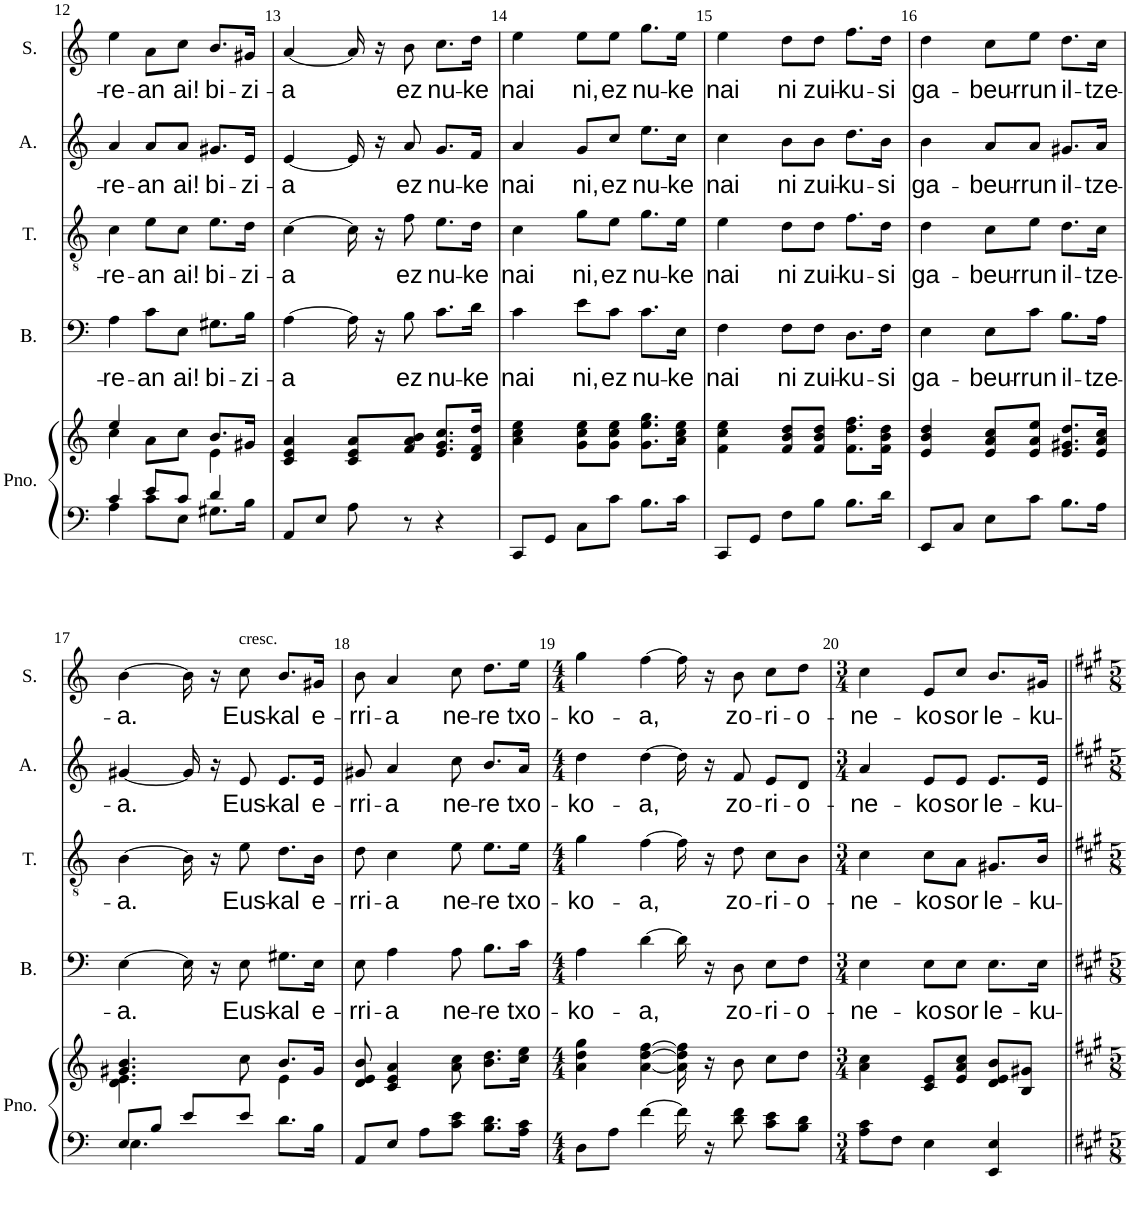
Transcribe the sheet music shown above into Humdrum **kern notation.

**kern	**kern	**kern	**text	**kern	**text	**kern	**text	**kern	**text
*part5	*part5	*part4	*part4	*part3	*part3	*part2	*part2	*part1	*part1
*staff6	*staff5	*staff4	*staff4	*staff3	*staff3	*staff2	*staff2	*staff1	*staff1
*I"Piano	*	*I"Basse	*	*I"Tenor	*	*I"Alto	*	*I"Soprano	*
*I'Pno.	*	*I'B.	*	*I'T.	*	*I'A.	*	*I'S.	*
!!LO:PB:g=z
*clefF4	*clefG2	*clefF4	*	*clefGv2	*	*clefG2	*	*clefG2	*
*k[]	*k[]	*k[]	*	*k[]	*	*k[]	*	*k[]	*
*M3/4	*M3/4	*M3/4	*	*M3/4	*	*M3/4	*	*M3/4	*
=12	=12	=12	=12	=12	=12	=12	=12	=12	=12
*^	*^	*	*	*	*	*	*	*	*
!	!	!	!	!	!LO:LY:b	!	!LO:LY:b	!	!LO:LY:b	!	!LO:LY:b
4c/	4A\	4ee/	4cc\	4A\	-re-	4c\	-re-	4a/	-re-	4ee\	-re-
!	!	!	!	!	!LO:LY:b	!	!LO:LY:b	!	!LO:LY:b	!	!LO:LY:b
8e/L	8c\L	8a\L	4ryy	8c\L	-an	8e\L	-an	8a/L	-an	8a\L	-an
!	!	!	!	!	!LO:LY:b	!	!LO:LY:b	!	!LO:LY:b	!	!LO:LY:b
8c/J	8E\J	8cc\J	.	8E\J	ai!	8c\J	ai!	8a/J	ai!	8cc\J	ai!
!	!	!	!	!	!LO:LY:b	!	!LO:LY:b	!	!LO:LY:b	!	!LO:LY:b
4d/	8.G#X\L	8.b/L	4e\	8.G#X\L	bi-	8.e\L	bi-	8.g#X/L	bi-	8.b/L	bi-
!	!	!	!	!	!LO:LY:b	!	!LO:LY:b	!	!LO:LY:b	!	!LO:LY:b
.	16B\Jk	16g#X/Jk	.	16B\Jk	-zi-	16d\Jk	-zi-	16e/Jk	-zi-	16g#X/Jk	-zi-
*	*	*v	*v	*	*	*	*	*	*	*	*
=13	=13	=13	=13	=13	=13	=13	=13	=13	=13	=13
!	!	!	!	!LO:LY:b	!	!LO:LY:b	!	!LO:LY:b	!	!LO:LY:b
*v	*v	*	*	*	*	*	*	*	*	*
8AA/L	4c/ 4e/ 4a/	[4A\	-a	[4c\	-a	[4e/	-a	[4a/	-a
8E/J	.	.	.	.	.	.	.	.	.
8A\	8c/ 8e/ 8a/L	16A\]	.	16c\]	.	16e/]	.	16a/]	.
.	.	16r	.	16r	.	16r	.	16r	.
!	!	!	!LO:LY:b	!	!LO:LY:b	!	!LO:LY:b	!	!LO:LY:b
8r	8f/ 8a/ 8b/J	8B\	ez	8f\	ez	8a/	ez	8b\	ez
!	!	!	!LO:LY:b	!	!LO:LY:b	!	!LO:LY:b	!	!LO:LY:b
4r	8.e/ 8.g/ 8.cc/L	8.c\L	nu-	8.e\L	nu-	8.g/L	nu-	8.cc\L	nu-
!	!	!	!LO:LY:b	!	!LO:LY:b	!	!LO:LY:b	!	!LO:LY:b
.	16d/ 16f/ 16dd/Jk	16d\Jk	-ke	16d\Jk	-ke	16f/Jk	-ke	16dd\Jk	-ke
=14	=14	=14	=14	=14	=14	=14	=14	=14	=14
!	!	!	!LO:LY:b	!	!LO:LY:b	!	!LO:LY:b	!	!LO:LY:b
8CC/L	4a\ 4cc\ 4ee\	4c\	nai	4c\	nai	4a/	nai	4ee\	nai
8GG/J	.	.	.	.	.	.	.	.	.
!	!	!	!LO:LY:b	!	!LO:LY:b	!	!LO:LY:b	!	!LO:LY:b
8C\L	8g\ 8cc\ 8ee\L	8e\L	ni,	8g\L	ni,	8g/L	ni,	8ee\L	ni,
!	!	!	!LO:LY:b	!	!LO:LY:b	!	!LO:LY:b	!	!LO:LY:b
8c\J	8g\ 8cc\ 8ee\J	8c\J	ez	8e\J	ez	8cc/J	ez	8ee\J	ez
!	!	!	!LO:LY:b	!	!LO:LY:b	!	!LO:LY:b	!	!LO:LY:b
8.B\L	8.g\ 8.ee\ 8.gg\L	8.c\L	nu-	8.g\L	nu-	8.ee\L	nu-	8.gg\L	nu-
!	!	!	!LO:LY:b	!	!LO:LY:b	!	!LO:LY:b	!	!LO:LY:b
16c\Jk	16a\ 16cc\ 16ee\Jk	16E\Jk	-ke	16e\Jk	-ke	16cc\Jk	-ke	16ee\Jk	-ke
=15	=15	=15	=15	=15	=15	=15	=15	=15	=15
!	!	!	!LO:LY:b	!	!LO:LY:b	!	!LO:LY:b	!	!LO:LY:b
8CC/L	4f\ 4cc\ 4ee\	4F\	nai	4e\	nai	4cc\	nai	4ee\	nai
8GG/J	.	.	.	.	.	.	.	.	.
!	!	!	!LO:LY:b	!	!LO:LY:b	!	!LO:LY:b	!	!LO:LY:b
8F\L	8f/ 8b/ 8dd/L	8F\L	ni	8d\L	ni	8b\L	ni	8dd\L	ni
!	!	!	!LO:LY:b	!	!LO:LY:b	!	!LO:LY:b	!	!LO:LY:b
8B\J	8f/ 8b/ 8dd/J	8F\J	zui-	8d\J	zui-	8b\J	zui-	8dd\J	zui-
!	!	!	!LO:LY:b	!	!LO:LY:b	!	!LO:LY:b	!	!LO:LY:b
8.B\L	8.f\ 8.dd\ 8.ff\L	8.D\L	-ku-	8.f\L	-ku-	8.dd\L	-ku-	8.ff\L	-ku-
!	!	!	!LO:LY:b	!	!LO:LY:b	!	!LO:LY:b	!	!LO:LY:b
16d\Jk	16f\ 16b\ 16dd\Jk	16F\Jk	-si	16d\Jk	-si	16b\Jk	-si	16dd\Jk	-si
=16	=16	=16	=16	=16	=16	=16	=16	=16	=16
!	!	!	!LO:LY:b	!	!LO:LY:b	!	!LO:LY:b	!	!LO:LY:b
8EE/L	4e/ 4b/ 4dd/	4E\	ga-	4d\	ga-	4b\	ga-	4dd\	ga-
8C/J	.	.	.	.	.	.	.	.	.
!	!	!	!LO:LY:b	!	!LO:LY:b	!	!LO:LY:b	!	!LO:LY:b
8E\L	8e/ 8a/ 8cc/L	8E\L	-beu-	8c\L	-beu-	8a/L	-beu-	8cc\L	-beu-
!	!	!	!LO:LY:b	!	!LO:LY:b	!	!LO:LY:b	!	!LO:LY:b
8c\J	8e/ 8a/ 8ee/J	8c\J	-rrun	8e\J	-rrun	8a/J	-rrun	8ee\J	-rrun
!	!	!	!LO:LY:b	!	!LO:LY:b	!	!LO:LY:b	!	!LO:LY:b
8.B\L	8.e/ 8.g#X/ 8.dd/L	8.B\L	il-	8.d\L	il-	8.g#X/L	il-	8.dd\L	il-
!	!	!	!LO:LY:b	!	!LO:LY:b	!	!LO:LY:b	!	!LO:LY:b
16A\Jk	16e/ 16a/ 16cc/Jk	16A\Jk	-tze-	16c\Jk	-tze-	16a/Jk	-tze-	16cc\Jk	-tze-
!!LO:LB:g=z
=17	=17	=17	=17	=17	=17	=17	=17	=17	=17
*^	*^	*	*	*	*	*	*	*	*
!	!	!	!	!	!LO:LY:b	!	!LO:LY:b	!	!LO:LY:b	!	!LO:LY:b
8E/L	4.E\	4.g#X/ 4.b/	4.d\ 4.e\	[4E\	-a.	[4B\	-a.	[4g#X/	-a.	[4b\	-a.
8B/J	.	.	.	.	.	.	.	.	.	.	.
8e/L	.	.	.	16E\]	.	16B\]	.	16g#/]	.	16b\]	.
.	.	.	.	16r	.	16r	.	16r	.	16r	.
!	!	!	!	!	!	!	!	!	!	!LO:TX:a:t=cresc.	!
!	!	!	!	!	!LO:LY:b	!	!LO:LY:b	!	!LO:LY:b	!	!LO:LY:b
8e/J	4.ryy	8cc\	8ryy	8E\	Eus-	8e\	Eus-	8e/	Eus-	8cc\	Eus-
!	!	!	!	!	!LO:LY:b	!	!LO:LY:b	!	!LO:LY:b	!	!LO:LY:b
8.d\L	.	8.b/L	4e\	8.G#X\L	-kal	8.d\L	-kal	8.e/L	-kal	8.b/L	-kal
!	!	!	!	!	!LO:LY:b	!	!LO:LY:b	!	!LO:LY:b	!	!LO:LY:b
16B\Jk	.	16g#/Jk	.	16E\Jk	e-	16B\Jk	e-	16e/Jk	e-	16g#X/Jk	e-
*v	*v	*	*	*	*	*	*	*	*	*	*
*	*v	*v	*	*	*	*	*	*	*	*
=18	=18	=18	=18	=18	=18	=18	=18	=18	=18
!	!	!	!LO:LY:b	!	!LO:LY:b	!	!LO:LY:b	!	!LO:LY:b
8AA/L	8d/ 8e/ 8b/	8E\	-rri-	8d\	-rri-	8g#X/	-rri-	8b\	-rri-
!	!	!	!LO:LY:b	!	!LO:LY:b	!	!LO:LY:b	!	!LO:LY:b
8E/J	4c/ 4e/ 4a/	4A\	-a	4c\	-a	4a/	-a	4a/	-a
8A\L	.	.	.	.	.	.	.	.	.
!	!	!	!LO:LY:b	!	!LO:LY:b	!	!LO:LY:b	!	!LO:LY:b
8c\ 8e\J	8a\ 8cc\	8A\	ne-	8e\	ne-	8cc\	ne-	8cc\	ne-
!	!	!	!LO:LY:b	!	!LO:LY:b	!	!LO:LY:b	!	!LO:LY:b
8.B\ 8.d\L	8.b\ 8.dd\L	8.B\L	-re	8.e\L	-re	8.b/L	-re	8.dd\L	-re
!	!	!	!LO:LY:b	!	!LO:LY:b	!	!LO:LY:b	!	!LO:LY:b
16A\ 16c\Jk	16cc\ 16ee\Jk	16c\Jk	txo-	16e\Jk	txo-	16a/Jk	txo-	16ee\Jk	txo-
=19	=19	=19	=19	=19	=19	=19	=19	=19	=19
*M4/4	*M4/4	*M4/4	*	*M4/4	*	*M4/4	*	*M4/4	*
!	!	!	!LO:LY:b	!	!LO:LY:b	!	!LO:LY:b	!	!LO:LY:b
8D\L	4a\ 4dd\ 4gg\	4A\	-ko-	4g\	-ko-	4dd\	-ko-	4gg\	-ko-
8A\J	.	.	.	.	.	.	.	.	.
!	!	!	!LO:LY:b	!	!LO:LY:b	!	!LO:LY:b	!	!LO:LY:b
[4f\	[4a\ [4dd\ [4ff\	[4d\	-a,	[4f\	-a,	[4dd\	-a,	[4ff\	-a,
16f\]	16a\] 16dd\] 16ff\]	16d\]	.	16f\]	.	16dd\]	.	16ff\]	.
16r	16r	16r	.	16r	.	16r	.	16r	.
!	!	!	!LO:LY:b	!	!LO:LY:b	!	!LO:LY:b	!	!LO:LY:b
8d\ 8f\	8b\	8D\	zo-	8d\	zo-	8f/	zo-	8b\	zo-
!	!	!	!LO:LY:b	!	!LO:LY:b	!	!LO:LY:b	!	!LO:LY:b
8c\ 8e\L	8cc\L	8E\L	-ri-	8c\L	-ri-	8e/L	-ri-	8cc\L	-ri-
!	!	!	!LO:LY:b	!	!LO:LY:b	!	!LO:LY:b	!	!LO:LY:b
8B\ 8d\J	8dd\J	8F\J	-o-	8B\J	-o-	8d/J	-o-	8dd\J	-o-
=20	=20	=20	=20	=20	=20	=20	=20	=20	=20
*M3/4	*M3/4	*M3/4	*	*M3/4	*	*M3/4	*	*M3/4	*
!	!	!	!LO:LY:b	!	!LO:LY:b	!	!LO:LY:b	!	!LO:LY:b
8A\ 8c\L	4a\ 4cc\	4E\	-ne-	4c\	-ne-	4a/	-ne-	4cc\	-ne-
8F\J	.	.	.	.	.	.	.	.	.
!	!	!	!LO:LY:b	!	!LO:LY:b	!	!LO:LY:b	!	!LO:LY:b
4E\	8c/ 8e/L	8E\L	-ko	8c\L	-ko	8e/L	-ko	8e/L	-ko
!	!	!	!LO:LY:b	!	!LO:LY:b	!	!LO:LY:b	!	!LO:LY:b
.	8e/ 8a/ 8cc/J	8E\J	sor	8A\J	sor	8e/J	sor	8cc/J	sor
!	!	!	!LO:LY:b	!	!LO:LY:b	!	!LO:LY:b	!	!LO:LY:b
4EE/ 4E/	8d/ 8e/ 8b/L	8.E\L	le-	8.G#X/L	le-	8.e/L	le-	8.b/L	le-
.	8B/ 8g#X/J	.	.	.	.	.	.	.	.
!	!	!	!LO:LY:b	!	!LO:LY:b	!	!LO:LY:b	!	!LO:LY:b
.	.	16E\Jk	-ku-	16B/Jk	-ku-	16e/Jk	-ku-	16g#X/Jk	-ku-
=||	=||	=||	=||	=||	=||	=||	=||	=||	=||
*-	*-	*-	*-	*-	*-	*-	*-	*-	*-
